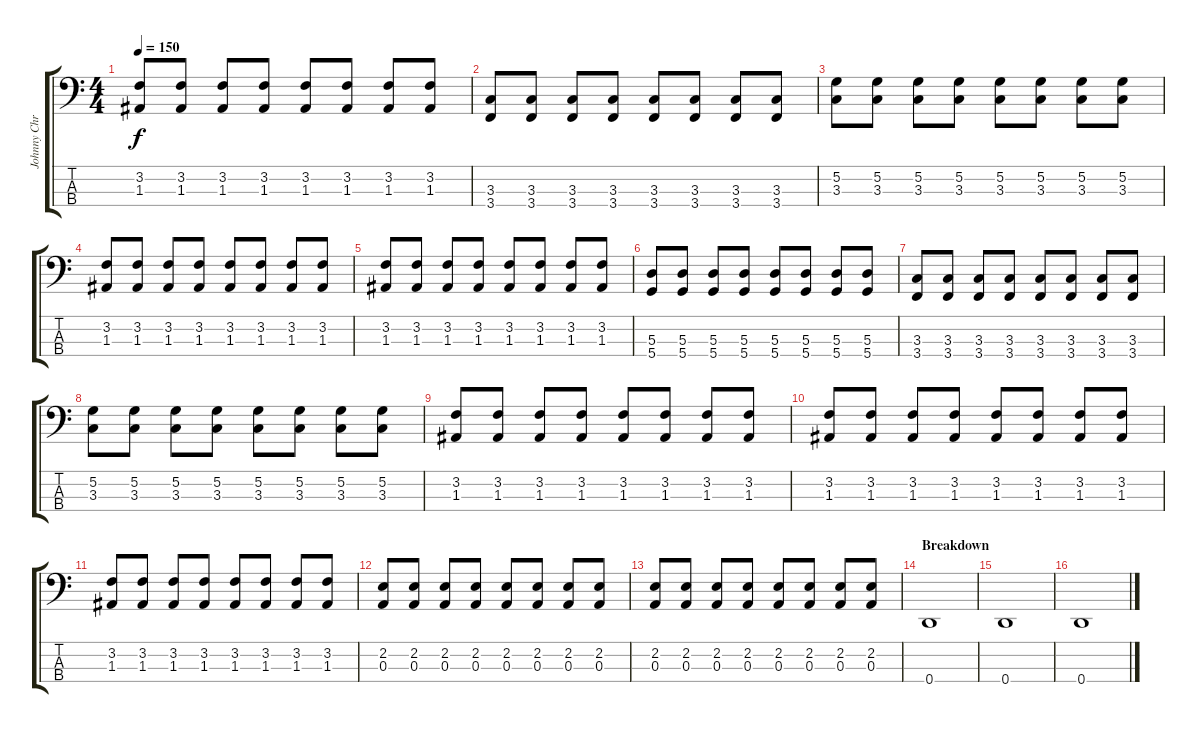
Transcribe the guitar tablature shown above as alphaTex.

\track ("Johnny Christ" "Johnny Chr") {instrument electricbassfinger}
\staff {score tabs}
\tuning (G2 D2 A1 D1) {hide}
\ts (4 4)
\tempo 150
\clef f4
\ks c
(3.2 1.3).8{dy f} (3.2 1.3).8 (3.2 1.3).8 (3.2 1.3).8 (3.2 1.3).8 (3.2 1.3).8 (3.2 1.3).8 (3.2 1.3).8 |
(3.3 3.4).8 (3.3 3.4).8 (3.3 3.4).8 (3.3 3.4).8 (3.3 3.4).8 (3.3 3.4).8 (3.3 3.4).8 (3.3 3.4).8 |
(5.2 3.3).8 (5.2 3.3).8 (5.2 3.3).8 (5.2 3.3).8 (5.2 3.3).8 (5.2 3.3).8 (5.2 3.3).8 (5.2 3.3).8 |
(3.2 1.3).8 (3.2 1.3).8 (3.2 1.3).8 (3.2 1.3).8 (3.2 1.3).8 (3.2 1.3).8 (3.2 1.3).8 (3.2 1.3).8 |
(3.2 1.3).8 (3.2 1.3).8 (3.2 1.3).8 (3.2 1.3).8 (3.2 1.3).8 (3.2 1.3).8 (3.2 1.3).8 (3.2 1.3).8 |
(5.3 5.4).8 (5.3 5.4).8 (5.3 5.4).8 (5.3 5.4).8 (5.3 5.4).8 (5.3 5.4).8 (5.3 5.4).8 (5.3 5.4).8 |
(3.3 3.4).8 (3.3 3.4).8 (3.3 3.4).8 (3.3 3.4).8 (3.3 3.4).8 (3.3 3.4).8 (3.3 3.4).8 (3.3 3.4).8 |
(5.2 3.3).8 (5.2 3.3).8 (5.2 3.3).8 (5.2 3.3).8 (5.2 3.3).8 (5.2 3.3).8 (5.2 3.3).8 (5.2 3.3).8 |
(3.2 1.3).8 (3.2 1.3).8 (3.2 1.3).8 (3.2 1.3).8 (3.2 1.3).8 (3.2 1.3).8 (3.2 1.3).8 (3.2 1.3).8 |
(3.2 1.3).8 (3.2 1.3).8 (3.2 1.3).8 (3.2 1.3).8 (3.2 1.3).8 (3.2 1.3).8 (3.2 1.3).8 (3.2 1.3).8 |
(3.2 1.3).8 (3.2 1.3).8 (3.2 1.3).8 (3.2 1.3).8 (3.2 1.3).8 (3.2 1.3).8 (3.2 1.3).8 (3.2 1.3).8 |
(2.2 0.3).8 (2.2 0.3).8 (2.2 0.3).8 (2.2 0.3).8 (2.2 0.3).8 (2.2 0.3).8 (2.2 0.3).8 (2.2 0.3).8 |
(2.2 0.3).8 (2.2 0.3).8 (2.2 0.3).8 (2.2 0.3).8 (2.2 0.3).8 (2.2 0.3).8 (2.2 0.3).8 (2.2 0.3).8 |
\section ("" "Breakdown")
0.4.1 |
0.4.1 |
0.4.1
